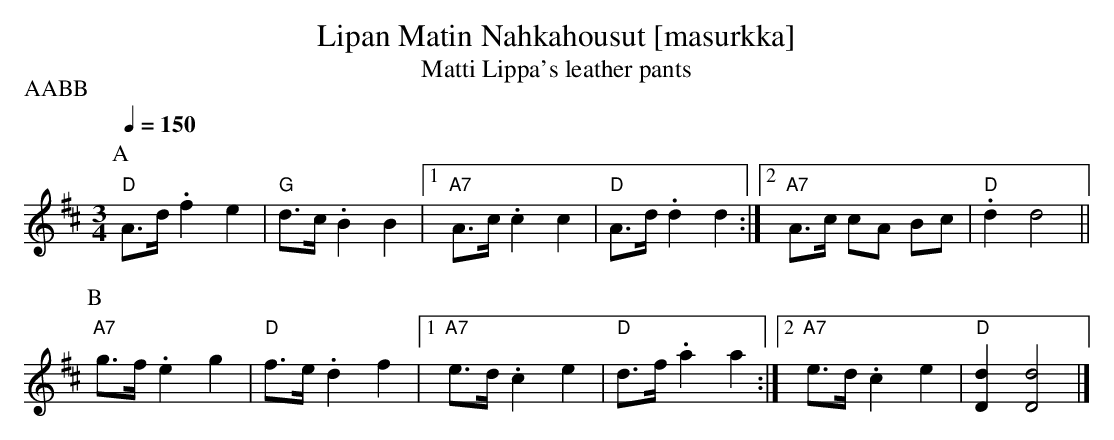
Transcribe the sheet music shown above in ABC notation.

X:1
T:Lipan Matin Nahkahousut [masurkka]
T:Matti Lippa's leather pants
M:3/4
L:1/8
Q:1/4=150
P:AABB
K:D
P:A
"D" A>d .f2 e2|"G"d>c .B2 B2|[1 "A7"A>c .c2 c2|"D" A>d   .d2 d2:|\
                             [2 "A7"A>c  cA Bc|"D".d2     d4   ||
P:B
"A7"g>f .e2 g2|"D"f>e .d2 f2|[1 "A7"e>d .c2 e2|"D" d>f   .a2 a2:|\
                             [2 "A7"e>d .c2 e2|"D"[d2D2] [d4D4]|]
